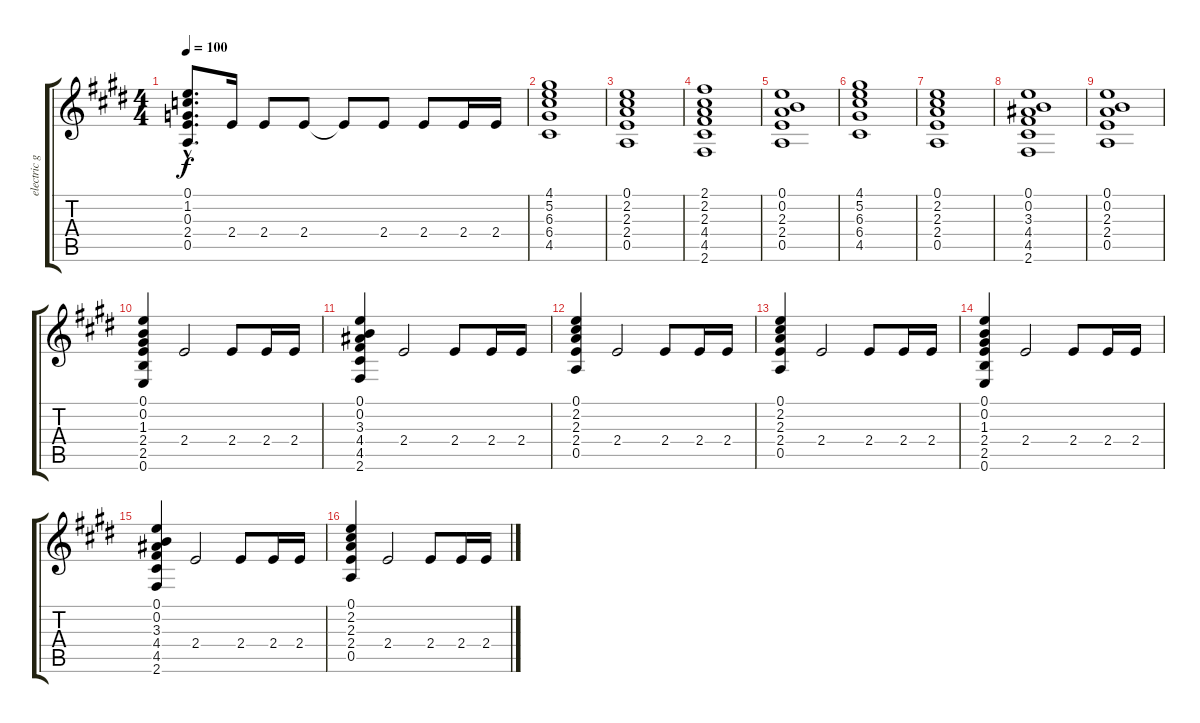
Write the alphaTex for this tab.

\track ("electric guitar2" "electric g") {instrument electricguitarclean}
\staff {score tabs}
\tuning (E4 B3 G3 D3 A2 E2) {hide}
\ts (4 4)
\tempo 100
\clef g2
\ks e
(0.1{hac} 1.2{hac} 0.3{hac} 2.4{hac} 0.5{hac}).8{d dy f} 2.4.16 2.4.8 2.4.8 2.4{t}.8 2.4.8 2.4.8 2.4.16 2.4.16 |
(4.1 5.2 6.3 6.4 4.5).1 |
(0.1 2.2 2.3 2.4 0.5).1 |
(2.1 2.2 2.3 4.4 4.5 2.6).1 |
(0.1 0.2 2.3 2.4 0.5).1 |
(4.1 5.2 6.3 6.4 4.5).1 |
(0.1 2.2 2.3 2.4 0.5).1 |
(0.1 0.2 3.3 4.4 4.5 2.6).1 |
(0.1 0.2 2.3 2.4 0.5).1 |
(0.1 0.2 1.3 2.4 2.5 0.6).4 2.4.2 2.4.8 2.4.16 2.4.16 |
(0.1 0.2 3.3 4.4 4.5 2.6).4 2.4.2 2.4.8 2.4.16 2.4.16 |
(0.1 2.2 2.3 2.4 0.5).4 2.4.2 2.4.8 2.4.16 2.4.16 |
(0.1 2.2 2.3 2.4 0.5).4 2.4.2 2.4.8 2.4.16 2.4.16 |
(0.1 0.2 1.3 2.4 2.5 0.6).4 2.4.2 2.4.8 2.4.16 2.4.16 |
(0.1 0.2 3.3 4.4 4.5 2.6).4 2.4.2 2.4.8 2.4.16 2.4.16 |
(0.1 2.2 2.3 2.4 0.5).4 2.4.2 2.4.8 2.4.16 2.4.16
